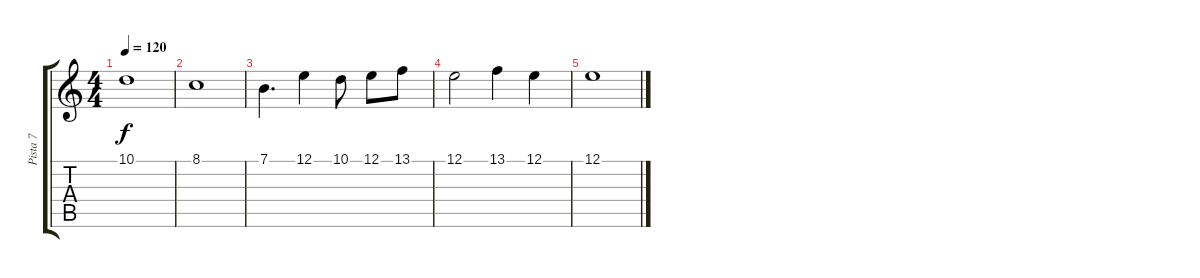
\track ("Pista 7" "Pista 7") {instrument flute}
\staff {score tabs}
\tuning (E4 B3 G3 D3 A2 E2) {hide}
\ts (4 4)
\tempo 120
\clef g2
\ks c
10.1.1{dy f} |
8.1.1 |
7.1.4{d} 12.1.4 10.1.8 12.1.8 13.1.8 |
12.1.2 13.1.4 12.1.4 |
12.1.1
